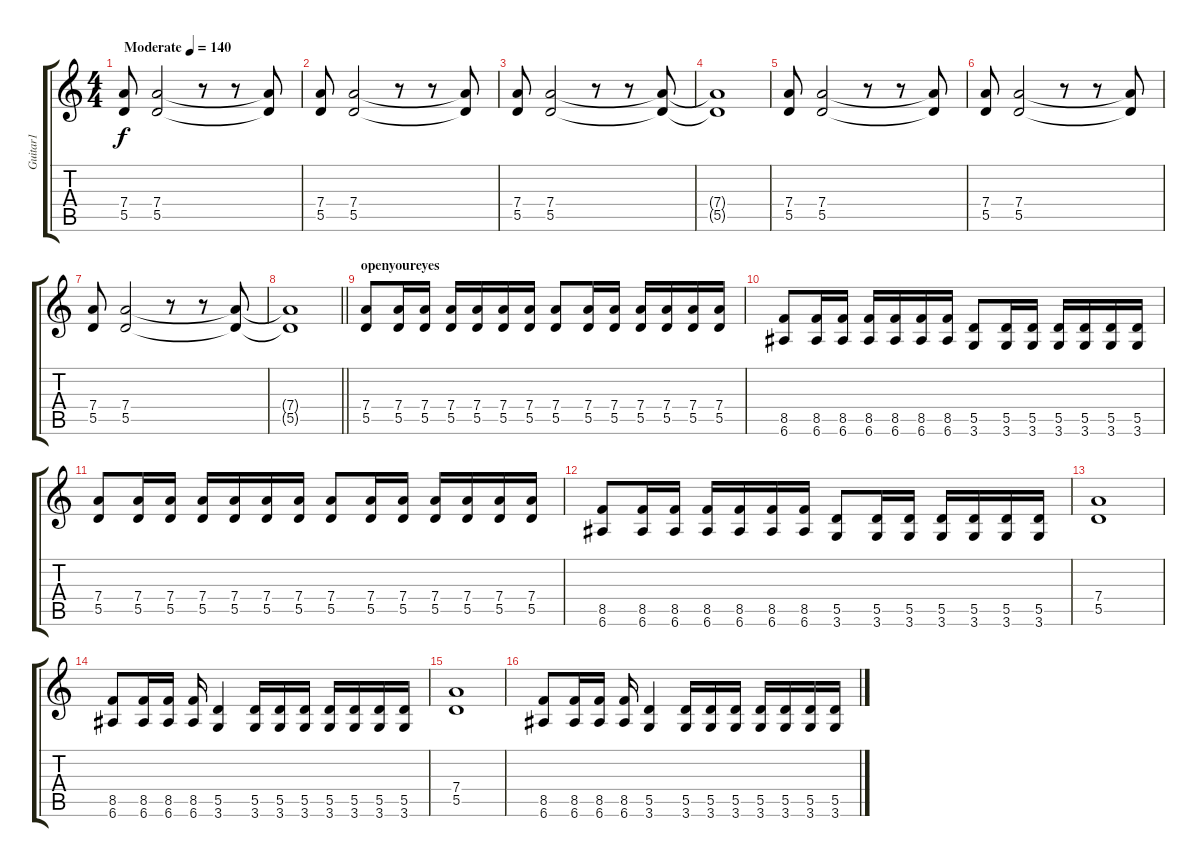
\track ("Guitar1" "Guitar1") {instrument distortionguitar}
\staff {score tabs}
\tuning (E4 B3 G3 D3 A2 E2) {hide}
\ts (4 4)
\tempo (140 "Moderate")
\clef g2
\ks c
(7.4 5.5).8{dy f instrument distortionguitar} (7.4 5.5).2 r.8 r.8 (7.4{t} 5.5{t}).8 |
(7.4 5.5).8 (7.4 5.5).2 r.8 r.8 (7.4{t} 5.5{t}).8 |
(7.4 5.5).8 (7.4 5.5).2 r.8 r.8 (7.4{t} 5.5{t}).8 |
(7.4{t} 5.5{t}).1 |
(7.4 5.5).8 (7.4 5.5).2 r.8 r.8 (7.4{t} 5.5{t}).8 |
(7.4 5.5).8 (7.4 5.5).2 r.8 r.8 (7.4{t} 5.5{t}).8 |
(7.4 5.5).8 (7.4 5.5).2 r.8 r.8 (7.4{t} 5.5{t}).8 |
\barLineRight lightlight
(7.4{t} 5.5{t}).1 |
\section ("" "openyoureyes")
(7.4 5.5).8 (7.4 5.5).16 (7.4 5.5).16 (7.4 5.5).16 (7.4 5.5).16 (7.4 5.5).16 (7.4 5.5).16 (7.4 5.5).8 (7.4 5.5).16 (7.4 5.5).16 (7.4 5.5).16 (7.4 5.5).16 (7.4 5.5).16 (7.4 5.5).16 |
(8.5 6.6).8 (8.5 6.6).16 (8.5 6.6).16 (8.5 6.6).16 (8.5 6.6).16 (8.5 6.6).16 (8.5 6.6).16 (5.5 3.6).8 (5.5 3.6).16 (5.5 3.6).16 (5.5 3.6).16 (5.5 3.6).16 (5.5 3.6).16 (5.5 3.6).16 |
(7.4 5.5).8 (7.4 5.5).16 (7.4 5.5).16 (7.4 5.5).16 (7.4 5.5).16 (7.4 5.5).16 (7.4 5.5).16 (7.4 5.5).8 (7.4 5.5).16 (7.4 5.5).16 (7.4 5.5).16 (7.4 5.5).16 (7.4 5.5).16 (7.4 5.5).16 |
(8.5 6.6).8 (8.5 6.6).16 (8.5 6.6).16 (8.5 6.6).16 (8.5 6.6).16 (8.5 6.6).16 (8.5 6.6).16 (5.5 3.6).8 (5.5 3.6).16 (5.5 3.6).16 (5.5 3.6).16 (5.5 3.6).16 (5.5 3.6).16 (5.5 3.6).16 |
(7.4 5.5).1 |
(8.5 6.6).8 (8.5 6.6).16 (8.5 6.6).16 (8.5 6.6).16 (5.5 3.6).4 (5.5 3.6).16 (5.5 3.6).16 (5.5 3.6).16 (5.5 3.6).16 (5.5 3.6).16 (5.5 3.6).16 (5.5 3.6).16 |
(7.4 5.5).1 |
(8.5 6.6).8 (8.5 6.6).16 (8.5 6.6).16 (8.5 6.6).16 (5.5 3.6).4 (5.5 3.6).16 (5.5 3.6).16 (5.5 3.6).16 (5.5 3.6).16 (5.5 3.6).16 (5.5 3.6).16 (5.5 3.6).16
